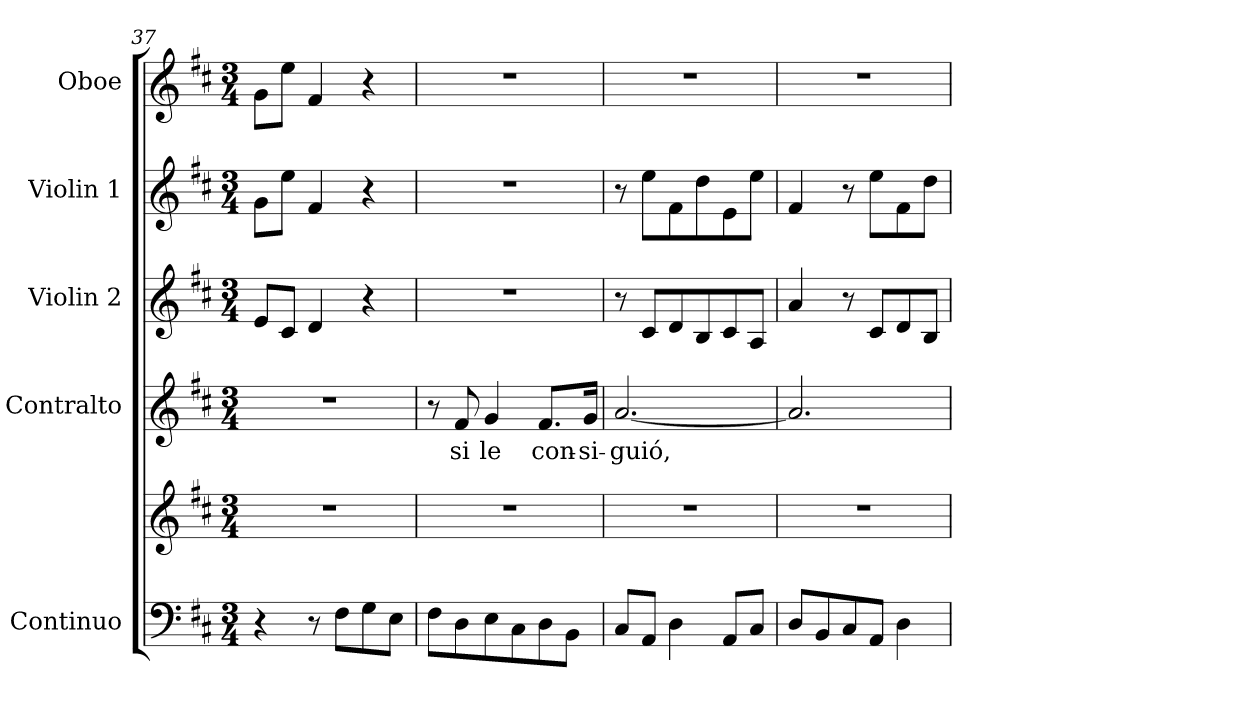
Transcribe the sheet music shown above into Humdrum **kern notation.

**kern	**kern	**kern	**text	**kern	**kern	**kern
*part5	*part5	*part4	*part4	*part3	*part2	*part1
*staff6	*staff5	*staff4	*staff4	*staff3	*staff2	*staff1
*I"Continuo	*	*I"Contralto	*	*I"Violin 2	*I"Violin 1	*I"Oboe
*I'Cont.	*	*I'A.	*	*I'Vln. 2	*I'Vln. 1	*I'Ob.
*clefF4	*clefG2	*clefG2	*	*clefG2	*clefG2	*clefG2
*k[f#c#]	*k[f#c#]	*k[f#c#]	*	*k[f#c#]	*k[f#c#]	*k[f#c#]
*D:	*D:	*D:	*	*D:	*D:	*D:
*M3/4	*M3/4	*M3/4	*	*M3/4	*M3/4	*M3/4
=37	=37	=37	=37	=37	=37	=37
!	!LO:N:vis=1	!LO:N:vis=1	!	!	!	!
4r	2.r	2.r	.	8ei/L	8gi\L	8gi\L
.	.	.	.	8c#i/J	8eei\J	8eei\J
8r	.	.	.	4di/	4f#i/	4f#i/
8F#i\L	.	.	.	.	.	.
8Gi\	.	.	.	4r	4r	4r
8Ei\J	.	.	.	.	.	.
!!LO:LB:g=z
=38	=38	=38	=38	=38	=38	=38
!	!LO:N:vis=1	!	!	!LO:N:vis=1	!LO:N:vis=1	!LO:N:vis=1
8F#i\L	2.r	8r	.	2.r	2.r	2.r
!	!	!	!LO:LY:b:color=#000000	!	!	!
8Di\	.	8f#i/	si	.	.	.
!	!	!	!LO:LY:b:color=#000000	!	!	!
8Ei\	.	4gi/	le	.	.	.
8C#i\	.	.	.	.	.	.
!	!	!	!LO:LY:b:color=#000000	!	!	!
8Di\	.	8.f#i/L	con-	.	.	.
8BBi\J	.	.	.	.	.	.
!	!	!	!LO:LY:b:color=#000000	!	!	!
.	.	16gi/Jk	-si-	.	.	.
=39	=39	=39	=39	=39	=39	=39
!	!LO:N:vis=1	!	!	!	!	!
!	!	!	!LO:LY:b:color=#000000	!	!	!LO:N:vis=1
8C#i/L	2.r	[2.ai/	-guió,	8r	8r	2.r
8AAi/J	.	.	.	8c#i/L	8eei\L	.
4Di\	.	.	.	8di/	8f#i\	.
.	.	.	.	8Bi/	8ddi\	.
8AAi/L	.	.	.	8c#i/	8ei\	.
8C#i/J	.	.	.	8Ai/J	8eei\J	.
=40	=40	=40	=40	=40	=40	=40
!	!LO:N:vis=1	!	!	!	!	!LO:N:vis=1
8Di/L	2.r	2.ai/]	.	4ai/	4f#i/	2.r
8BBi/	.	.	.	.	.	.
8C#i/	.	.	.	8r	8r	.
8AAi/J	.	.	.	8c#i/L	8eei\L	.
4Di\	.	.	.	8di/	8f#i\	.
.	.	.	.	8Bi/J	8ddi\J	.
=	=	=	=	=	=	=
*-	*-	*-	*-	*-	*-	*-
